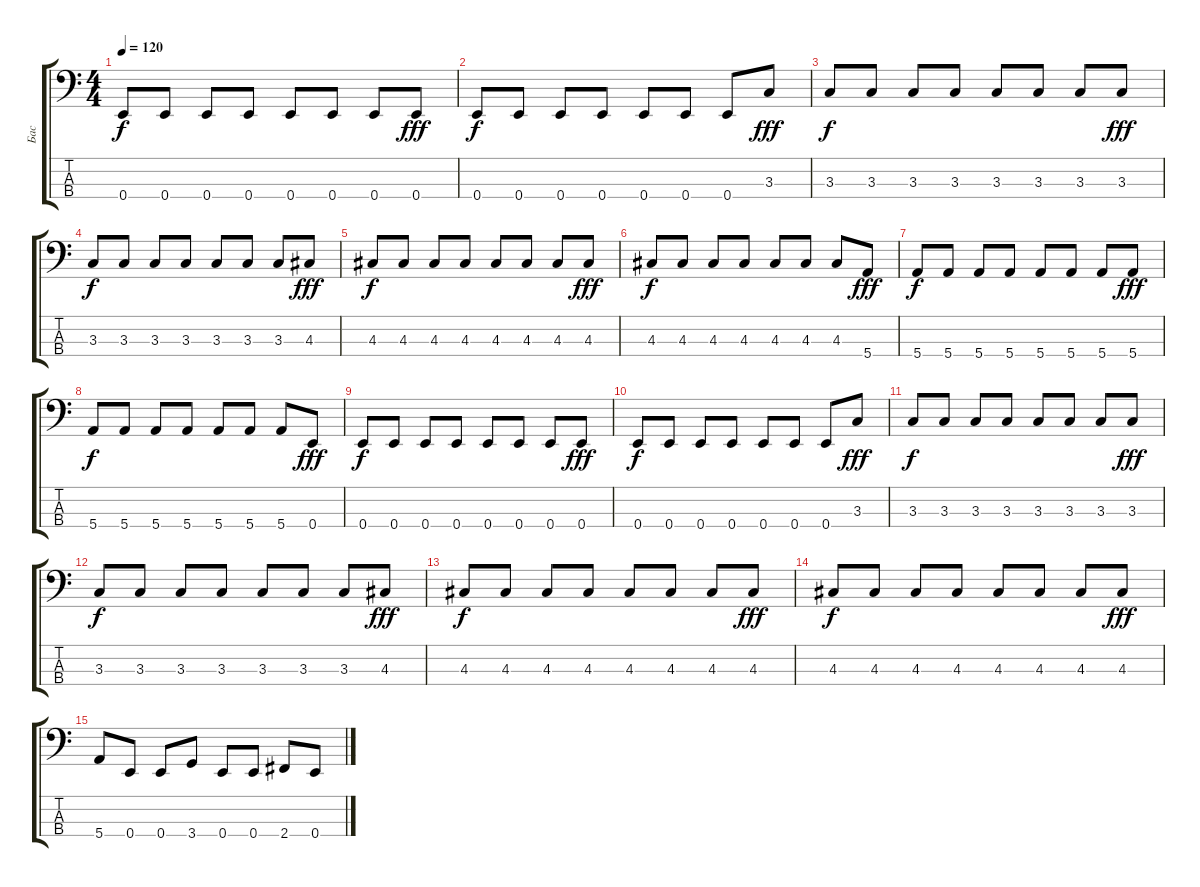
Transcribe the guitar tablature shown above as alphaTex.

\track ("Бас" "Бас") {instrument acousticguitarnylon}
\staff {score tabs}
\tuning (G2 D2 A1 E1) {hide}
\ts (4 4)
\tempo 120
\clef f4
\ks c
0.4.8{dy f instrument acousticguitarnylon} 0.4.8 0.4.8 0.4.8 0.4.8 0.4.8 0.4.8 0.4.8{dy fff} |
0.4.8{dy f} 0.4.8 0.4.8 0.4.8 0.4.8 0.4.8 0.4.8 3.3.8{dy fff} |
3.3.8{dy f} 3.3.8 3.3.8 3.3.8 3.3.8 3.3.8 3.3.8 3.3.8{dy fff} |
3.3.8{dy f} 3.3.8 3.3.8 3.3.8 3.3.8 3.3.8 3.3.8 4.3.8{dy fff} |
4.3.8{dy f} 4.3.8 4.3.8 4.3.8 4.3.8 4.3.8 4.3.8 4.3.8{dy fff} |
4.3.8{dy f} 4.3.8 4.3.8 4.3.8 4.3.8 4.3.8 4.3.8 5.4.8{dy fff} |
5.4.8{dy f} 5.4.8 5.4.8 5.4.8 5.4.8 5.4.8 5.4.8 5.4.8{dy fff} |
5.4.8{dy f} 5.4.8 5.4.8 5.4.8 5.4.8 5.4.8 5.4.8 0.4.8{dy fff} |
0.4.8{dy f} 0.4.8 0.4.8 0.4.8 0.4.8 0.4.8 0.4.8 0.4.8{dy fff} |
0.4.8{dy f} 0.4.8 0.4.8 0.4.8 0.4.8 0.4.8 0.4.8 3.3.8{dy fff} |
3.3.8{dy f} 3.3.8 3.3.8 3.3.8 3.3.8 3.3.8 3.3.8 3.3.8{dy fff} |
3.3.8{dy f} 3.3.8 3.3.8 3.3.8 3.3.8 3.3.8 3.3.8 4.3.8{dy fff} |
4.3.8{dy f} 4.3.8 4.3.8 4.3.8 4.3.8 4.3.8 4.3.8 4.3.8{dy fff} |
4.3.8{dy f} 4.3.8 4.3.8 4.3.8 4.3.8 4.3.8 4.3.8 4.3.8{dy fff} |
5.4.8 0.4.8 0.4.8 3.4.8 0.4.8 0.4.8 2.4.8 0.4.8
